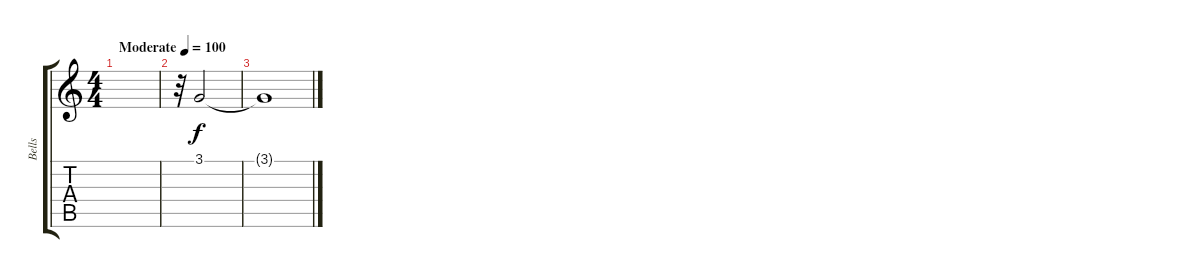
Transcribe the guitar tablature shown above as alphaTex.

\track ("Bells" "Bells") {instrument vibraphone}
\staff {score tabs}
\tuning (E4 B3 G3 D3 A2 E2) {hide}
\ts (4 4)
\tempo (100 "Moderate")
\clef g2
\ks c
|
r.32 3.1.2 |
3.1{t}.1{dy f}
